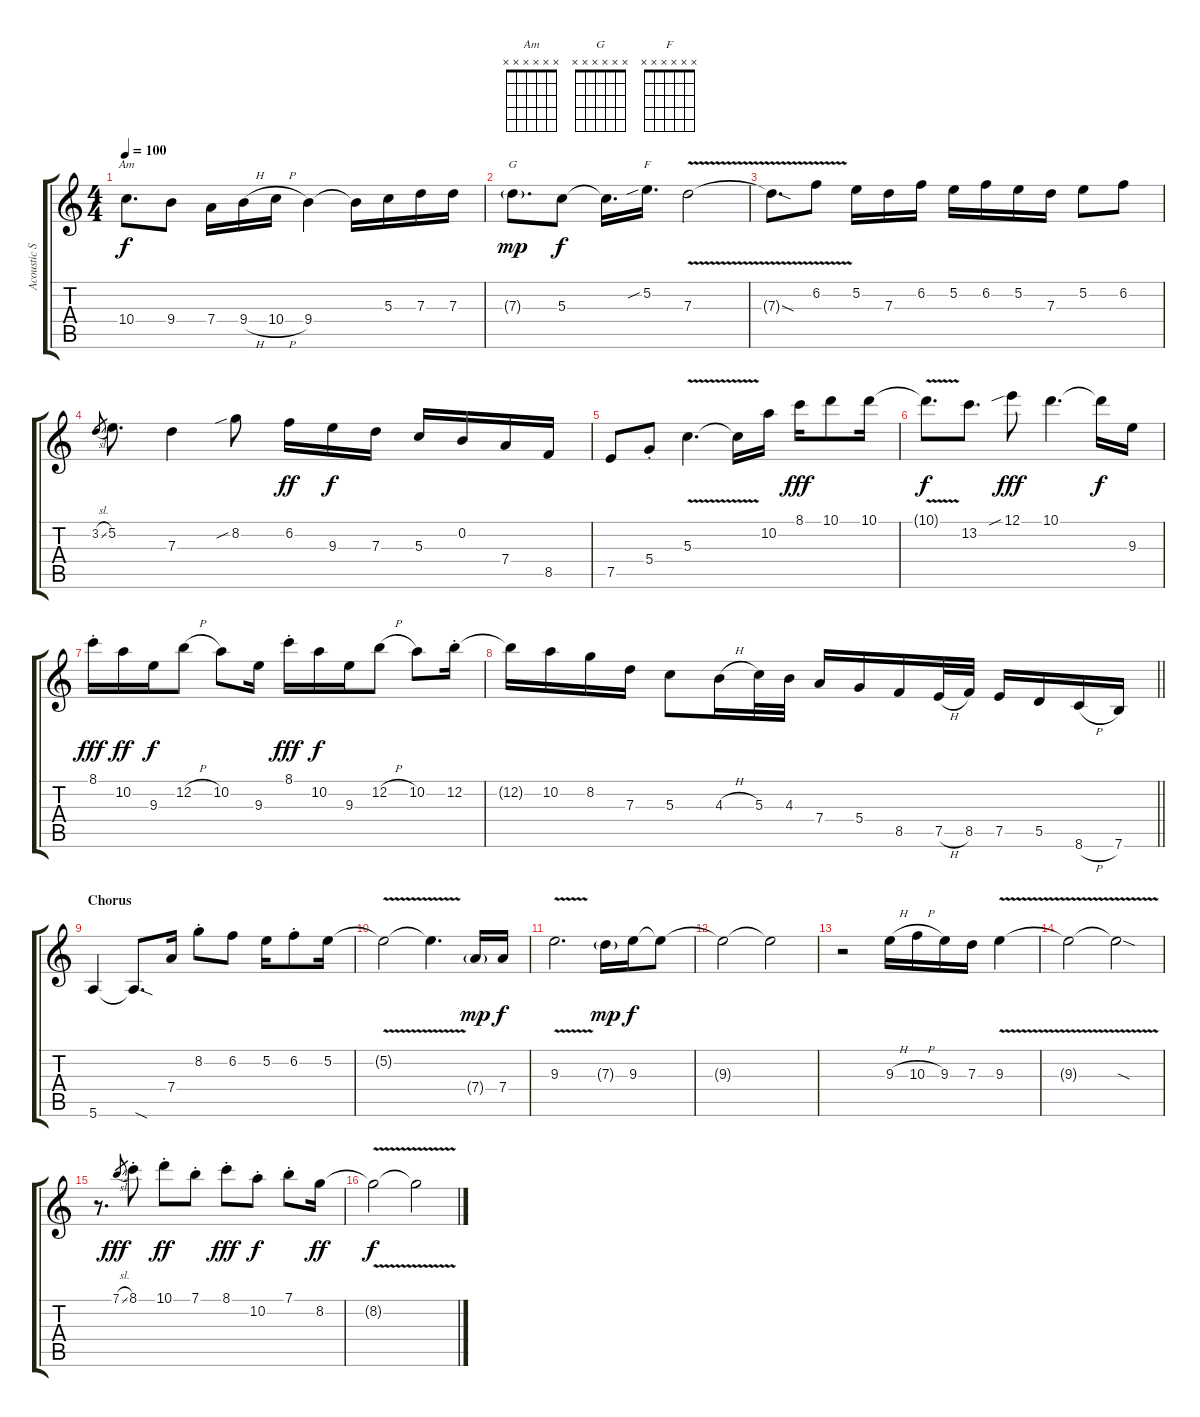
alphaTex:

\track ("Acoustic Steel Guitar" "Acoustic S") {instrument acousticguitarsteel}
\staff {score tabs}
\tuning (E4 B3 G3 D3 A2 E2) {hide}
\chord ("Am" x x x x x x)
\chord ("G" x x x x x x)
\chord ("F" x x x x x x)
\ts (4 4)
\tempo 100
\clef g2
\ks c
10.4.8{d ch "Am" dy f} 9.4.8 7.4.16 9.4{h}.16 10.4{h}.16 9.4.4 9.4{t}.16 5.3.16 7.3.16 7.3.16 |
7.3{g}.8{d ch "G" dy mp} 5.3.8{dy f} 5.3{t}.16{d} 5.2{sib}.16{d ch "F"} 7.3{v}.2 |
7.3{sod t}.8{d} 6.2{v}.8 5.2.16 7.3.16 6.2.16 5.2.16 6.2.16 5.2.16 7.3.16 5.2.8 6.2.8 |
3.2{sl}.8{gr} 5.2.8{d} 7.3.4 8.2{sib}.8 6.2.16{dy ff} 9.3.16{dy f} 7.3.16 5.3.16 0.2.16 7.4.16 8.5.16 |
7.5.8 5.4{st}.8 5.3{v}.4{d} 5.3{t}.16 10.2.16 8.1.16{dy fff} 10.1.8 10.1.16 |
10.1{v t}.8{d dy f} 13.2.8{d} 12.1{sib}.8{dy fff} 10.1.4{d} 10.1{t}.16{dy f} 9.3.16 |
8.1{st}.16{dy fff} 10.2.16{dy ff} 9.3.16{dy f} 12.2{h}.8 10.2.8 9.3.16 8.1{st}.16{dy fff} 10.2.16{dy f} 9.3.16 12.2{h}.8 10.2.8 12.2{st}.16 |
\barLineRight lightlight
12.2{t}.16 10.2.16 8.2.16 7.3.16 5.3.8 4.3{h}.16 5.3.32 4.3.32 7.4.16 5.4.16 8.5.16 7.5{h}.32 8.5.32 7.5.16 5.5.16 8.6{h}.16 7.6.16 |
\section ("" "Chorus")
5.6.4 5.6{sod t}.8{d} 7.4.16 8.2{st}.8 6.2.8 5.2.16 6.2{st}.8 5.2.16 |
5.2{v t}.2 5.2{t}.4{d} 7.4{g}.16{dy mp} 7.4.16{dy f} |
9.3{v}.2{d} 7.3{g}.16{dy mp} 9.3.16{dy f} 9.3{t}.8 |
9.3{t}.2 9.3{t}.2 |
r.2 9.3{h}.16 10.3{h}.16 9.3.16 7.3.16 9.3{v}.4 |
9.3{v t}.2 9.3{v sod t}.2 |
r.8{d} 7.1{sl}.8{gr dy fff} 8.1{st}.8 10.1{st}.8{dy ff} 7.1{st}.8 8.1{st}.8{dy fff} 10.2{st}.8{dy f} 7.1{st}.8 8.2.16{dy ff} |
8.2{v t}.2{dy f} 8.2{t}.2
